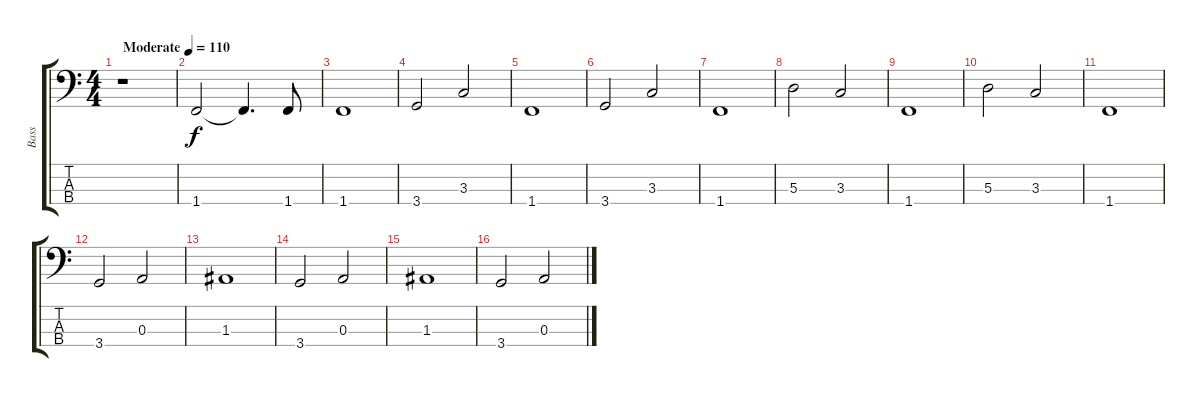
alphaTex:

\track ("Bass" "Bass") {instrument electricbassfinger}
\staff {score tabs}
\tuning (G2 D2 A1 E1) {hide}
\ts (4 4)
\tempo (110 "Moderate")
\clef f4
\ks c
r.1{dy f instrument electricbassfinger} |
1.4.2 1.4{t}.4{d} 1.4.8 |
1.4.1 |
3.4.2 3.3.2 |
1.4.1 |
3.4.2 3.3.2 |
1.4.1 |
5.3.2 3.3.2 |
1.4.1 |
5.3.2 3.3.2 |
1.4.1 |
3.4.2 0.3.2 |
1.3.1 |
3.4.2 0.3.2 |
1.3.1 |
3.4.2 0.3.2
